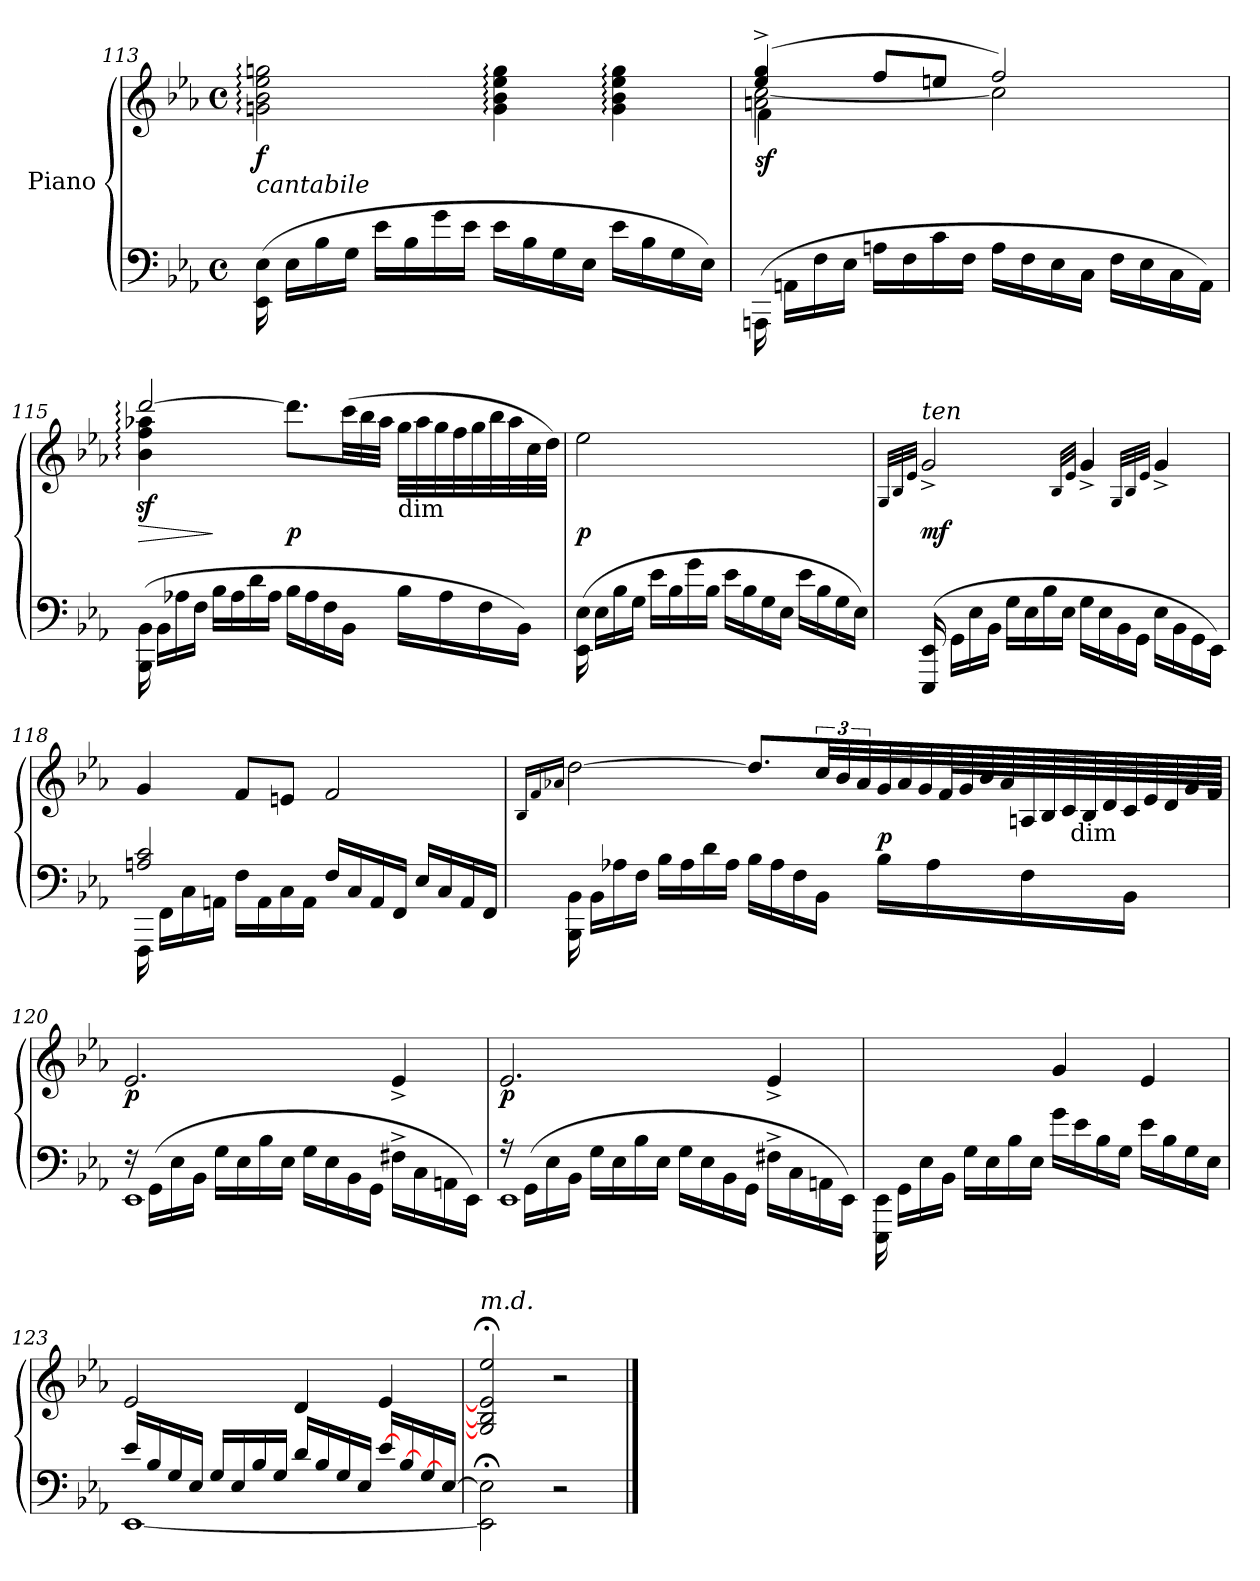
**kern	**dynam	**kern	**dynam
*part2	*part2	*part1	*part1
*staff2	*staff2	*staff1	*staff1
*I"Piano	*	*I"Piano	*
*clefF4	*	*clefG2	*
*k[b-e-a-]	*	*k[b-e-a-]	*
*E-:	*	*E-:	*
*M4/4	*	*M4/4	*
*met(c)	*	*met(c)	*
=113	=113	=113	=113
!	!	!LO:TX:b:i:t=cantabile	!
(16EE-\ 16E-\	.	2gn:\ 2b-:\ 2ee-:\ 2ggn:\	f
16E-\LL	.	.	.
16B-\	.	.	.
16G\JJ	.	.	.
16e-\LL	.	.	.
16B-\	.	.	.
16g\	.	.	.
16e-\JJ	.	.	.
16e-\LL	.	4g:\ 4b-:\ 4ee-:\ 4gg:\	.
16B-\	.	.	.
16G\	.	.	.
16E-\JJ	.	.	.
16e-\LL	.	4g:\ 4b-:\ 4ee-:\ 4gg:\	.
16B-\	.	.	.
16G\	.	.	.
16E-\JJ)	.	.	.
=114	=114	=114	=114
*	*	*^	*
*	*	*	*^	*
(16AAAn\	.	(4ee-^/ 4gg^/	2an\ [2cc\	4fz\	.
16AAn\LL	.	.	.	.	.
16F\	.	.	.	.	.
16E-\JJ	.	.	.	.	.
16An\LL	.	8ff/L	.	4ryy	.
16F\	.	.	.	.	.
16c\	.	8een/J	.	.	.
16F\JJ	.	.	.	.	.
16A\LL	.	2ff/)	2cc\]	2ryy	.
16F\	.	.	.	.	.
16E-\	.	.	.	.	.
16C\JJ	.	.	.	.	.
16F\LL	.	.	.	.	.
16E-\	.	.	.	.	.
16C\	.	.	.	.	.
16AA\JJ)	.	.	.	.	.
*	*	*	*v	*v	*
=115	=115	=115	=115	=115
!	!	!	!	!LO:HP:b
(16BBB-\ 16BB-\	.	[2ddd:/	4b-z:\ 4ffz:\ 4aa-Xz:\	>
16BB-\LL	.	.	.	.
16A-X\	.	.	.	.
16F\JJ	.	.	.	.
16B-\LL	.	.	4ryy	]
16A-\	.	.	.	.
16d\	.	.	.	.
16A-\JJ	.	.	.	.
16B-\LL	.	8.ddd\L]	2ryy	p
16A-\	.	.	.	.
16F\	.	.	.	.
*	*	*Xtuplet	*	*
16BB-\JJ	.	(48ccc\LL	.	.
.	.	48bb-\	.	.
.	.	48aa-\JJJ	.	.
!	!	!LO:TX:b:t=dim	!	!
16B-\LL	.	36gg\LLL	.	.
.	.	36aa-\	.	.
.	.	36gg\	.	.
16A-\	.	.	.	.
.	.	36ff\	.	.
.	.	36gg\	.	.
16F\	.	.	.	.
.	.	36bb-\	.	.
.	.	36aa-\	.	.
16BB-\JJ)	.	.	.	.
.	.	36cc\	.	.
.	.	36dd\JJJ)	.	.
*	*	*v	*v	*
=116	=116	=116	=116
(16EE-\ 16E-\	.	2ee-\	p
16E-\LL	.	.	.
16B-\	.	.	.
16G\JJ	.	.	.
16e-\LL	.	.	.
16B-\	.	.	.
16g\	.	.	.
16B-\JJ	.	.	.
16e-\LL	.	2ryy	.
16B-\	.	.	.
16G\	.	.	.
16E-\JJ	.	.	.
16e-\LL	.	.	.
16B-\	.	.	.
16G\	.	.	.
16E-\JJ)	.	.	.
=117	=117	=117	=117
.	.	32qqG/LLL	.
.	.	32qqB-/	.
.	.	32qqe-/JJJ	.
!	!	!LO:TX:a:i:t=ten	!
(16EEE-/ 16EE-/	.	2g^/	mf
16GG\LL	.	.	.
16E-\	.	.	.
16BB-\JJ	.	.	.
16G\LL	.	.	.
16E-\	.	.	.
16B-\	.	.	.
16E-\JJ	.	.	.
.	.	32qqB-/LLL	.
.	.	32qqe-/JJJ	.
16G\LL	.	4g^/	.
16E-\	.	.	.
16BB-\	.	.	.
16GG\JJ	.	.	.
.	.	32qqG/LLL	.
.	.	32qqB-/	.
.	.	32qqe-/JJJ	.
16E-\LL	.	4g^/	.
16BB-\	.	.	.
16GG\	.	.	.
16EE-\JJ)	.	.	.
=118	=118	=118	=118
*^	*	*	*
16FFF\	2An/ 2c/	.	4g/	.
16FF\LL	.	.	.	.
16C\	.	.	.	.
16AAn\JJ	.	.	.	.
16F\LL	.	.	8f/L	.
16AA\	.	.	.	.
16C\	.	.	8en/J	.
16AA\JJ	.	.	.	.
16F/LL	2ryy	.	2f/	.
16C/	.	.	.	.
16AA/	.	.	.	.
16FF/JJ	.	.	.	.
16E-/LL	.	.	.	.
16C/	.	.	.	.
16AA/	.	.	.	.
16FF/JJ	.	.	.	.
*v	*v	*	*	*
=119	=119	=119	=119
.	.	16qqB-/LL	.
.	.	16qqf/	.
.	.	16qqa-X/JJ	.
16BBB-\ 16BB-\	.	[2dd\	.
16BB-\LL	.	.	.
16A-X\	.	.	.
16F\JJ	.	.	.
16B-\LL	.	.	.
16A-\	.	.	.
16d\	.	.	.
16A-\JJ	.	.	.
16B-\LL	.	8.dd/L]	.
16A-\	.	.	.
16F\	.	.	.
*	*	*tuplet	*
16BB-\JJ	.	48cc/LL	.
.	.	48b-/	.
.	.	48a-/	.
*	*	*Xtuplet	*
!	!LO:DY:a	!	!
16B-\LL	p	40g/	.
.	.	40a-/	.
.	.	40g/	.
16A-\	.	.	.
.	.	80f/L	.
.	.	80g/	.
.	.	80b-/	.
.	.	80a-/	.
16F\	.	80An/	.
.	.	80B-/	.
.	.	80c/	.
!	!	!LO:TX:b:t=dim	!
.	.	80B-/	.
.	.	80d/	.
16BB-\JJ	.	80c/	.
.	.	80e-/	.
.	.	80d/	.
.	.	80.g/	.
.	.	160f/JJJJk	.
=120	=120	=120	=120
*^	*	*	*
16rF	1EE-	.	2.e-/	p
(16GG\LL	.	.	.	.
16E-\	.	.	.	.
16BB-\JJ	.	.	.	.
16G\LL	.	.	.	.
16E-\	.	.	.	.
16B-\	.	.	.	.
16E-\JJ	.	.	.	.
16G\LL	.	.	.	.
16E-\	.	.	.	.
16BB-\	.	.	.	.
16GG\JJ	.	.	.	.
16F#X^\LL	.	.	4e-^/	.
16C\	.	.	.	.
16AAn\	.	.	.	.
16EE-\JJ)	.	.	.	.
=121	=121	=121	=121	=121
16rA	1EE-	.	2.e-/	p
(16GG\LL	.	.	.	.
16E-\	.	.	.	.
16BB-\JJ	.	.	.	.
16G\LL	.	.	.	.
16E-\	.	.	.	.
16B-\	.	.	.	.
16E-\JJ	.	.	.	.
16G\LL	.	.	.	.
16E-\	.	.	.	.
16BB-\	.	.	.	.
16GG\JJ	.	.	.	.
16F#X^\LL	.	.	4e-^/	.
16C\	.	.	.	.
16AAn\	.	.	.	.
16EE-\JJ)	.	.	.	.
*v	*v	*	*	*
=122	=122	=122	=122
16EEE-\ 16EE-\	.	2ryy	.
16GG\LL	.	.	.
16E-\	.	.	.
16BB-\JJ	.	.	.
16G\LL	.	.	.
16E-\	.	.	.
16B-\	.	.	.
16E-\JJ	.	.	.
16g\LL	.	4g/	.
16e-\	.	.	.
16B-\	.	.	.
16G\JJ	.	.	.
16e-\LL	.	4e-/	.
16B-\	.	.	.
16G\	.	.	.
16E-\JJ	.	.	.
=123	=123	=123	=123
!LO:N:vis=2	!	!	!
*^	*	*	*
16e-\	[1EE-	.	2e-/	.
16B-/	.	.	.	.
16G/	.	.	.	.
16E-/JJ	.	.	.	.
16G/LL	.	.	.	.
16E-/	.	.	.	.
16B-/	.	.	.	.
16G/JJ	.	.	.	.
16d\LL	.	.	4d/	.
16B-/	.	.	.	.
16G/	.	.	.	.
16E-/JJ	.	.	.	.
[>16e-\LL	.	.	4e-/	.
[16B-/	.	.	.	.
[16G/	.	.	.	.
[16E-/JJ	.	.	.	.
*v	*v	*	*	*
=124	=124	=124	=124
!	!	!LO:TX:a:i:t=m.d.	!
2EE-];\ 2E-];\	.	2G];</ 2B-];</ 2e-];</ 2ee-;</	.
2r	.	2r	.
==	==	==	==
*-	*-	*-	*-
